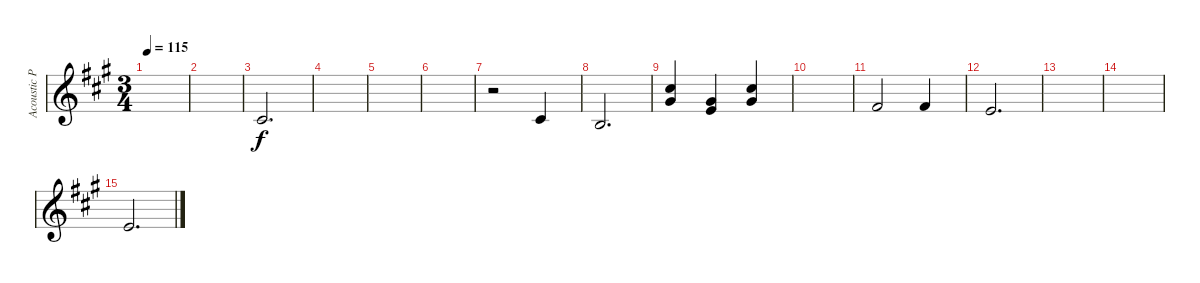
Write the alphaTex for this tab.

\track ("Acoustic Piano (Staff 1)" "Acoustic P") {instrument acousticgrandpiano}
\staff {score}
\tuning (E4 B3 G3 D3 A2 E2 B1) {hide}
\ts (3 4)
\tempo 115
\clef g2
\ks a
|
|
2.2.2{d} |
|
|
|
r.2 2.2.4 |
0.2.2{d} |
(9.1 9.2).4 (4.1 5.2).4 (4.1 14.2).4 |
|
2.1.2 2.1.4 |
0.1.2{d} |
|
|
0.1.2{d}
